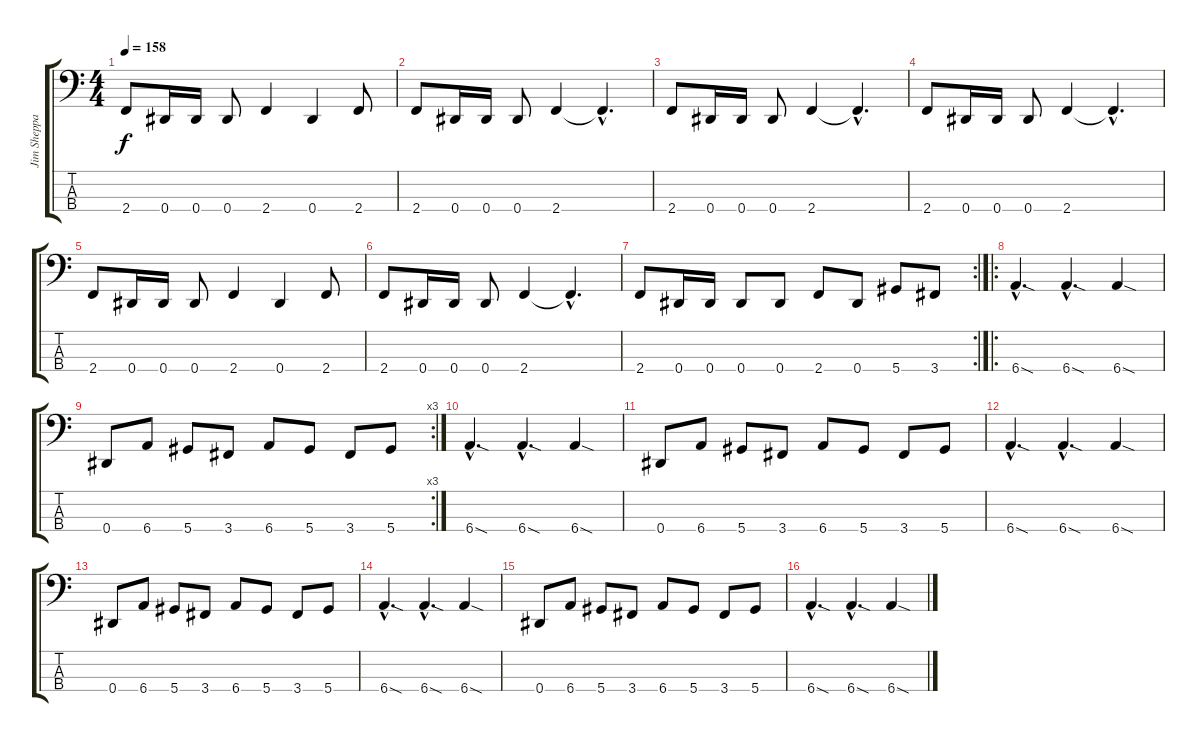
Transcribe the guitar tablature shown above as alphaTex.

\track ("Jim Sheppard" "Jim Sheppa") {instrument electricbasspick}
\staff {score tabs}
\tuning (Gb2 Db2 Ab1 Eb1) {hide}
\ts (4 4)
\tempo 158
\clef f4
\ks c
2.4.8{dy f} 0.4.16 0.4.16 0.4.8 2.4.4 0.4.4 2.4.8 |
2.4.8 0.4.16 0.4.16 0.4.8 2.4.4 2.4{hac t}.4{d} |
2.4.8 0.4.16 0.4.16 0.4.8 2.4.4 2.4{hac t}.4{d} |
2.4.8 0.4.16 0.4.16 0.4.8 2.4.4 2.4{hac t}.4{d} |
2.4.8 0.4.16 0.4.16 0.4.8 2.4.4 0.4.4 2.4.8 |
2.4.8 0.4.16 0.4.16 0.4.8 2.4.4 2.4{hac t}.4{d} |
\rc 2
2.4.8 0.4.16 0.4.16 0.4.8 0.4.8 2.4.8 0.4.8 5.4.8 3.4.8 |
\ro
6.4{sod hac}.4{d} 6.4{sod hac}.4{d} 6.4{sod}.4 |
\rc 3
0.4.8 6.4.8 5.4.8 3.4.8 6.4.8 5.4.8 3.4.8 5.4.8 |
6.4{sod hac}.4{d} 6.4{sod hac}.4{d} 6.4{sod}.4 |
0.4.8 6.4.8 5.4.8 3.4.8 6.4.8 5.4.8 3.4.8 5.4.8 |
6.4{sod hac}.4{d} 6.4{sod hac}.4{d} 6.4{sod}.4 |
0.4.8 6.4.8 5.4.8 3.4.8 6.4.8 5.4.8 3.4.8 5.4.8 |
6.4{sod hac}.4{d} 6.4{sod hac}.4{d} 6.4{sod}.4 |
0.4.8 6.4.8 5.4.8 3.4.8 6.4.8 5.4.8 3.4.8 5.4.8 |
6.4{sod hac}.4{d} 6.4{sod hac}.4{d} 6.4{sod}.4
